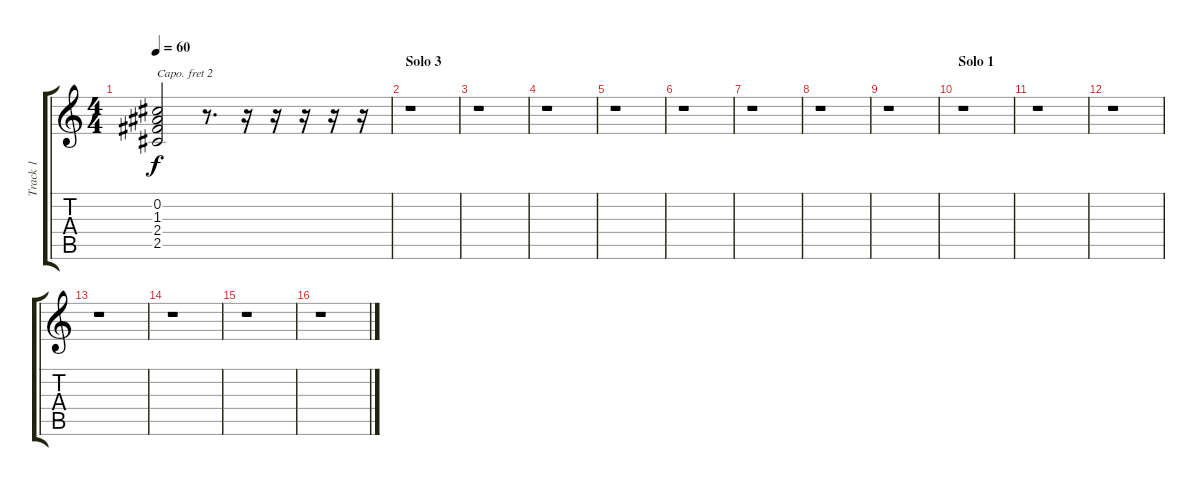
\track ("Track 1" "Track 1") {instrument electricguitarclean}
\staff {score tabs}
\capo 2
\tuning (E4 B3 G3 D3 A2 E2) {hide}
\ts (4 4)
\tempo 60
\clef g2
\ks c
(0.2 1.3 2.4 2.5).2{dy f} r.8{d} r.16 r.16 r.16 r.16 r.16 |
\section ("" "Solo 3")
r.1 |
r.1 |
r.1 |
r.1 |
r.1 |
r.1 |
r.1 |
r.1 |
\section ("" "Solo 1")
r.1 |
r.1 |
r.1 |
r.1 |
r.1 |
r.1 |
r.1
